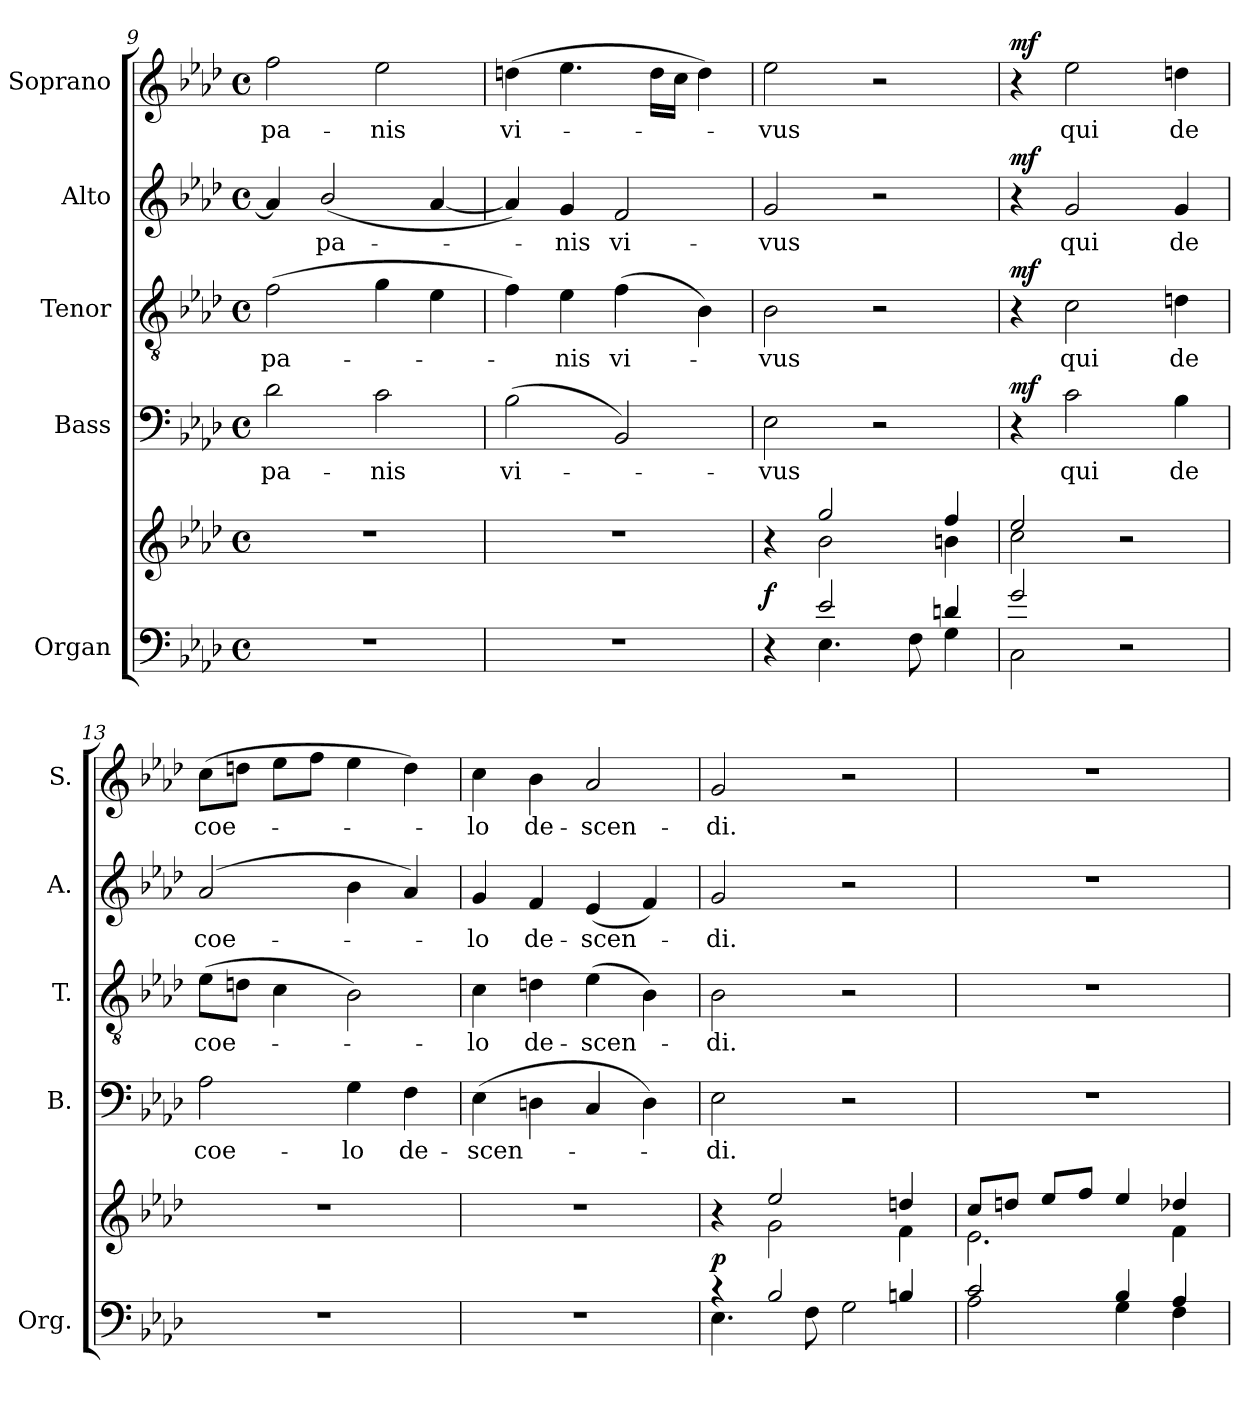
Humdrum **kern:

**kern	**kern	**dynam	**kern	**text	**dynam	**kern	**text	**dynam	**kern	**text	**dynam	**kern	**text	**dynam
*part5	*part5	*part5	*part4	*part4	*part4	*part3	*part3	*part3	*part2	*part2	*part2	*part1	*part1	*part1
*staff6	*staff5	*staff5/6	*staff4	*staff4	*staff4	*staff3	*staff3	*staff3	*staff2	*staff2	*staff2	*staff1	*staff1	*staff1
*I"Organ	*	*	*I"Bass	*	*	*I"Tenor	*	*	*I"Alto	*	*	*I"Soprano	*	*
*I'Org.	*	*	*I'B.	*	*	*I'T.	*	*	*I'A.	*	*	*I'S.	*	*
*clefF4	*clefG2	*	*clefF4	*	*	*clefGv2	*	*	*clefG2	*	*	*clefG2	*	*
*	*	*	*	*	*	*ITrd7c12	*	*	*	*	*	*	*	*
*k[b-e-a-d-]	*k[b-e-a-d-]	*	*k[b-e-a-d-]	*	*	*k[b-e-a-d-]	*	*	*k[b-e-a-d-]	*	*	*k[b-e-a-d-]	*	*
*A-:	*A-:	*	*A-:	*	*	*A-:	*	*	*A-:	*	*	*A-:	*	*
*M4/4	*M4/4	*	*M4/4	*	*	*M4/4	*	*	*M4/4	*	*	*M4/4	*	*
*met(c)	*met(c)	*	*met(c)	*	*	*met(c)	*	*	*met(c)	*	*	*met(c)	*	*
=9	=9	=9	=9	=9	=9	=9	=9	=9	=9	=9	=9	=9	=9	=9
!	!	!	!	!LO:LY:b:color=#000000	!	!	!	!	!	!	!	!	!	!
!	!	!	!	!	!	!	!LO:LY:b:color=#000000	!	!	!	!	!	!	!
!	!	!	!	!	!	!	!	!	!	!	!	!	!LO:LY:b:color=#000000	!
1r	1r	.	2d-i\	pa-	.	(2Fi\	pa-	.	4a-i/]	.	.	2ffi\	pa-	.
!	!	!	!	!	!	!	!	!	!	!LO:LY:b:color=#000000	!	!	!	!
.	.	.	.	.	.	.	.	.	(2b-i/	pa-	.	.	.	.
!	!	!	!	!LO:LY:b:color=#000000	!	!	!	!	!	!	!	!	!	!
!	!	!	!	!	!	!	!	!	!	!	!	!	!LO:LY:b:color=#000000	!
.	.	.	2ci\	-nis	.	4Gi\	.	.	.	.	.	2ee-i\	-nis	.
.	.	.	.	.	.	4E-i\	.	.	[4a-i/	.	.	.	.	.
=10	=10	=10	=10	=10	=10	=10	=10	=10	=10	=10	=10	=10	=10	=10
!	!	!	!	!LO:LY:b:color=#000000	!	!	!	!	!	!	!	!	!	!
!	!	!	!	!	!	!	!	!	!	!	!	!	!LO:LY:b:color=#000000	!
1r	1r	.	(2B-i\	vi-	.	4Fi\)	.	.	4a-i/])	.	.	(4ddni\	vi-	.
!	!	!	!	!	!	!	!LO:LY:b:color=#000000	!	!	!	!	!	!	!
!	!	!	!	!	!	!	!	!	!	!LO:LY:b:color=#000000	!	!	!	!
.	.	.	.	.	.	4E-i\	-nis	.	4gi/	-nis	.	4.ee-i\	.	.
!	!	!	!	!	!	!	!LO:LY:b:color=#000000	!	!	!	!	!	!	!
!	!	!	!	!	!	!	!	!	!	!LO:LY:b:color=#000000	!	!	!	!
.	.	.	2BB-i/)	.	.	(4Fi\	vi-	.	2fi/	vi-	.	.	.	.
.	.	.	.	.	.	.	.	.	.	.	.	16ddi\LL	.	.
.	.	.	.	.	.	.	.	.	.	.	.	16cci\JJ	.	.
.	.	.	.	.	.	4BB-i\)	.	.	.	.	.	4ddi\)	.	.
=11	=11	=11	=11	=11	=11	=11	=11	=11	=11	=11	=11	=11	=11	=11
*^	*^	*	*	*	*	*	*	*	*	*	*	*	*	*
!	!	!	!	!	!	!LO:LY:b:color=#000000	!	!	!	!	!	!	!	!	!	!
!	!	!	!	!	!	!	!	!	!LO:LY:b:color=#000000	!	!	!	!	!	!	!
!	!	!	!	!	!	!	!	!	!	!	!	!LO:LY:b:color=#000000	!	!	!	!
!	!	!	!	!	!	!	!	!	!	!	!	!	!	!	!LO:LY:b:color=#000000	!
4r	4ryy	4r	4ryy	f	2E-i\	-vus	.	2BB-i\	-vus	.	2gi/	-vus	.	2ee-i\	-vus	.
2e-i/	4.E-i\	2ggi/	2b-i\	.	.	.	.	.	.	.	.	.	.	.	.	.
.	.	.	.	.	2r	.	.	2r	.	.	2r	.	.	2r	.	.
.	8Fi\	.	.	.	.	.	.	.	.	.	.	.	.	.	.	.
4dni/	4Gi\	4ffi/	4bni\	.	.	.	.	.	.	.	.	.	.	.	.	.
!!LO:PB:g=z
=12	=12	=12	=12	=12	=12	=12	=12	=12	=12	=12	=12	=12	=12	=12	=12	=12
2gi/	2Ci\	2ee-i/	2cci\	.	4r	.	mf	4r	.	mf	4r	.	mf	4r	.	mf
!	!	!	!	!	!	!LO:LY:b:color=#000000	!	!	!	!	!	!	!	!	!	!
!	!	!	!	!	!	!	!	!	!LO:LY:b:color=#000000	!	!	!	!	!	!	!
!	!	!	!	!	!	!	!	!	!	!	!	!LO:LY:b:color=#000000	!	!	!	!
!	!	!	!	!	!	!	!	!	!	!	!	!	!	!	!LO:LY:b:color=#000000	!
.	.	.	.	.	2ci\	qui	.	2Ci\	qui	.	2gi/	qui	.	2ee-i\	qui	.
2r	2ryy	2r	2ryy	.	.	.	.	.	.	.	.	.	.	.	.	.
!	!	!	!	!	!	!LO:LY:b:color=#000000	!	!	!	!	!	!	!	!	!	!
!	!	!	!	!	!	!	!	!	!LO:LY:b:color=#000000	!	!	!	!	!	!	!
!	!	!	!	!	!	!	!	!	!	!	!	!LO:LY:b:color=#000000	!	!	!	!
!	!	!	!	!	!	!	!	!	!	!	!	!	!	!	!LO:LY:b:color=#000000	!
.	.	.	.	.	4B-i\	de	.	4Dni\	de	.	4gi/	de	.	4ddni\	de	.
*v	*v	*	*	*	*	*	*	*	*	*	*	*	*	*	*	*
*	*v	*v	*	*	*	*	*	*	*	*	*	*	*	*	*
=13	=13	=13	=13	=13	=13	=13	=13	=13	=13	=13	=13	=13	=13	=13
!	!	!	!	!LO:LY:b:color=#000000	!	!	!	!	!	!	!	!	!	!
!	!	!	!	!	!	!	!LO:LY:b:color=#000000	!	!	!	!	!	!	!
!	!	!	!	!	!	!	!	!	!	!LO:LY:b:color=#000000	!	!	!	!
!	!	!	!	!	!	!	!	!	!	!	!	!	!LO:LY:b:color=#000000	!
1r	1r	.	2A-i\	coe-	.	(8E-i\L	coe-	.	(2a-i/	coe-	.	(8cci\L	coe-	.
.	.	.	.	.	.	8Dni\J	.	.	.	.	.	8ddni\J	.	.
.	.	.	.	.	.	4Ci\	.	.	.	.	.	8ee-i\L	.	.
.	.	.	.	.	.	.	.	.	.	.	.	8ffi\J	.	.
!	!	!	!	!LO:LY:b:color=#000000	!	!	!	!	!	!	!	!	!	!
.	.	.	4Gi\	-lo	.	2BB-i\)	.	.	4b-i\	.	.	4ee-i\	.	.
!	!	!	!	!LO:LY:b:color=#000000	!	!	!	!	!	!	!	!	!	!
.	.	.	4Fi\	de-	.	.	.	.	4a-i/)	.	.	4ddi\)	.	.
=14	=14	=14	=14	=14	=14	=14	=14	=14	=14	=14	=14	=14	=14	=14
!	!	!	!	!LO:LY:b:color=#000000	!	!	!	!	!	!	!	!	!	!
!	!	!	!	!	!	!	!LO:LY:b:color=#000000	!	!	!	!	!	!	!
!	!	!	!	!	!	!	!	!	!	!LO:LY:b:color=#000000	!	!	!	!
!	!	!	!	!	!	!	!	!	!	!	!	!	!LO:LY:b:color=#000000	!
1r	1r	.	(4E-i\	-scen-	.	4Ci\	-lo	.	4gi/	-lo	.	4cci\	-lo	.
!	!	!	!	!	!	!	!LO:LY:b:color=#000000	!	!	!	!	!	!	!
!	!	!	!	!	!	!	!	!	!	!LO:LY:b:color=#000000	!	!	!	!
!	!	!	!	!	!	!	!	!	!	!	!	!	!LO:LY:b:color=#000000	!
.	.	.	4Dni\	.	.	4Dni\	de-	.	4fi/	de-	.	4b-i\	de-	.
!	!	!	!	!	!	!	!LO:LY:b:color=#000000	!	!	!	!	!	!	!
!	!	!	!	!	!	!	!	!	!	!LO:LY:b:color=#000000	!	!	!	!
!	!	!	!	!	!	!	!	!	!	!	!	!	!LO:LY:b:color=#000000	!
.	.	.	4Ci/	.	.	(4E-i\	-scen-	.	(4e-i/	-scen-	.	2a-i/	-scen-	.
.	.	.	4Di\)	.	.	4BB-i\)	.	.	4fi/)	.	.	.	.	.
=15	=15	=15	=15	=15	=15	=15	=15	=15	=15	=15	=15	=15	=15	=15
*^	*^	*	*	*	*	*	*	*	*	*	*	*	*	*
!	!	!	!	!	!	!LO:LY:b:color=#000000	!	!	!	!	!	!	!	!	!	!
!	!	!	!	!	!	!	!	!	!LO:LY:b:color=#000000	!	!	!	!	!	!	!
!	!	!	!	!	!	!	!	!	!	!	!	!LO:LY:b:color=#000000	!	!	!	!
!	!	!	!	!	!	!	!	!	!	!	!	!	!	!	!LO:LY:b:color=#000000	!
4r	4.E-i\	4r	4ryy	p	2E-i\	-di.	.	2BB-i\	-di.	.	2gi/	-di.	.	2gi/	-di.	.
2B-i/	.	2ee-i/	2gi\	.	.	.	.	.	.	.	.	.	.	.	.	.
.	8Fi\	.	.	.	.	.	.	.	.	.	.	.	.	.	.	.
.	2Gi\	.	.	.	2r	.	.	2r	.	.	2r	.	.	2r	.	.
4Bni/	.	4ddni/	4fi\	.	.	.	.	.	.	.	.	.	.	.	.	.
=16	=16	=16	=16	=16	=16	=16	=16	=16	=16	=16	=16	=16	=16	=16	=16	=16
2ci/	2A-i\	8cci/L	2.e-i\	.	1r	.	.	1r	.	.	1r	.	.	1r	.	.
.	.	8ddni/J	.	.	.	.	.	.	.	.	.	.	.	.	.	.
.	.	8ee-i/L	.	.	.	.	.	.	.	.	.	.	.	.	.	.
.	.	8ffi/J	.	.	.	.	.	.	.	.	.	.	.	.	.	.
4B-i/	4Gi\	4ee-i/	.	.	.	.	.	.	.	.	.	.	.	.	.	.
4A-i/	4Fi\	4dd-Xi/	4fi\	.	.	.	.	.	.	.	.	.	.	.	.	.
*v	*v	*	*	*	*	*	*	*	*	*	*	*	*	*	*	*
*	*v	*v	*	*	*	*	*	*	*	*	*	*	*	*	*
=	=	=	=	=	=	=	=	=	=	=	=	=	=	=
*-	*-	*-	*-	*-	*-	*-	*-	*-	*-	*-	*-	*-	*-	*-
